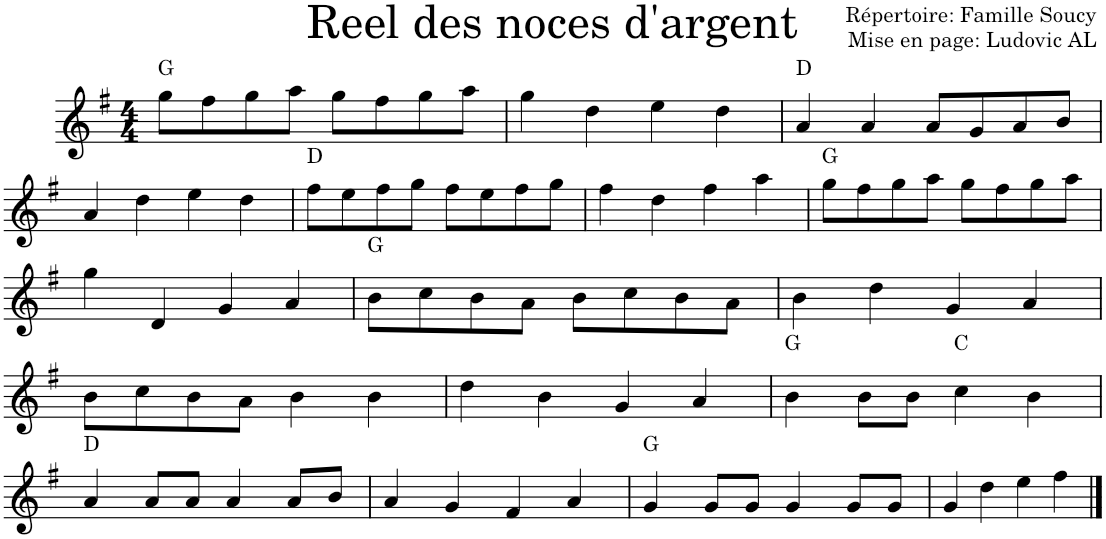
**kern	**harte
*part1	*part1
*staff1	*
*I"Violon	*
*I'Vln.	*
*clefG2	*
*k[f#]	*
*M4/4	*
=1	=1
8gg\L	G:maj
8ff#\	.
8gg\	.
8aa\J	.
8gg\L	.
8ff#\	.
8gg\	.
8aa\J	.
=2	=2
4gg\	.
4dd\	.
4ee\	.
4dd\	.
=3	=3
4a/	D:maj
4a/	.
8a/L	.
8g/	.
8a/	.
8b/J	.
!!LO:LB:g=z
=4	=4
4a/	.
4dd\	.
4ee\	.
4dd\	.
=5	=5
8ff#\L	D:maj
8ee\	.
8ff#\	.
8gg\J	.
8ff#\L	.
8ee\	.
8ff#\	.
8gg\J	.
=6	=6
4ff#\	.
4dd\	.
4ff#\	.
4aa\	.
=7	=7
8gg\L	G:maj
8ff#\	.
8gg\	.
8aa\J	.
8gg\L	.
8ff#\	.
8gg\	.
8aa\J	.
!!LO:LB:g=z
=8	=8
4gg\	.
4d/	.
4g/	.
4a/	.
=9	=9
8b\L	G:maj
8cc\	.
8b\	.
8a\J	.
8b\L	.
8cc\	.
8b\	.
8a\J	.
=10	=10
4b\	.
4dd\	.
4g/	.
4a/	.
!!LO:LB:g=z
=11	=11
8b\L	.
8cc\	.
8b\	.
8a\J	.
4b\	.
4b\	.
=12	=12
4dd\	.
4b\	.
4g/	.
4a/	.
=13	=13
4b\	G:maj
8b\L	.
8b\J	.
4cc\	C:maj
4b\	.
!!LO:LB:g=z
=14	=14
4a/	D:maj
8a/L	.
8a/J	.
4a/	.
8a/L	.
8b/J	.
=15	=15
4a/	.
4g/	.
4f#/	.
4a/	.
=16	=16
4g/	G:maj
8g/L	.
8g/J	.
4g/	.
8g/L	.
8g/J	.
=17	=17
4g/	.
4dd\	.
4ee\	.
4ff#\	.
==	==
*-	*-
